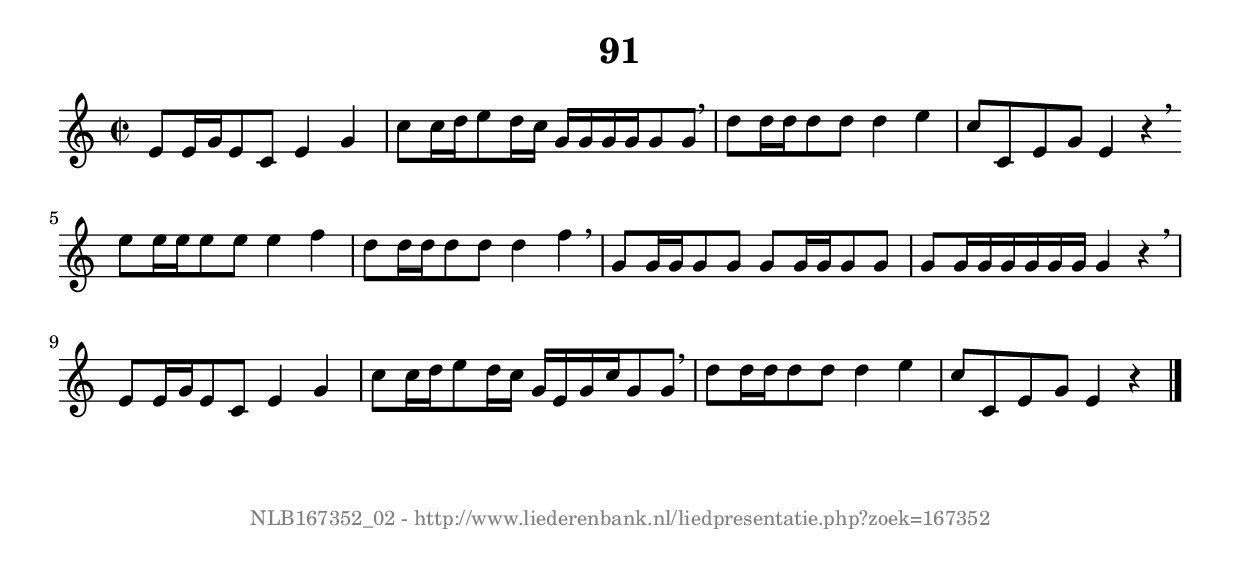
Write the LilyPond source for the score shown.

%
% produced by wce2krn 1.64 (7 June 2014)
%
\version"2.16"
#(append! paper-alist '(("long" . (cons (* 210 mm) (* 2000 mm)))))
#(set-default-paper-size "long")
sb = {\breathe}
mBreak = {\breathe }
bBreak = {\breathe }
x = {\once\override NoteHead #'style = #'cross }
gl=\glissando
itime={\override Staff.TimeSignature #'stencil = ##f }
ficta = {\once\set suggestAccidentals = ##t}
fine = {\once\override Score.RehearsalMark #'self-alignment-X = #1 \mark \markup {\italic{Fine}}}
dc = {\once\override Score.RehearsalMark #'self-alignment-X = #1 \mark \markup {\italic{D.C.}}}
dcf = {\once\override Score.RehearsalMark #'self-alignment-X = #1 \mark \markup {\italic{D.C. al Fine}}}
dcc = {\once\override Score.RehearsalMark #'self-alignment-X = #1 \mark \markup {\italic{D.C. al Coda}}}
ds = {\once\override Score.RehearsalMark #'self-alignment-X = #1 \mark \markup {\italic{D.S.}}}
dsf = {\once\override Score.RehearsalMark #'self-alignment-X = #1 \mark \markup {\italic{D.S. al Fine}}}
dsc = {\once\override Score.RehearsalMark #'self-alignment-X = #1 \mark \markup {\italic{D.S. al Coda}}}
pv = {\set Score.repeatCommands = #'((volta "1"))}
sv = {\set Score.repeatCommands = #'((volta "2"))}
tv = {\set Score.repeatCommands = #'((volta "3"))}
qv = {\set Score.repeatCommands = #'((volta "4"))}
xv = {\set Score.repeatCommands = #'((volta #f))}
\header{ tagline = ""
title = "91"
}
\score {{
\key c \major
\relative g'
{
\set melismaBusyProperties = #'()
\time 2/2
\tempo 4=120
\override Score.MetronomeMark #'transparent = ##t
\override Score.RehearsalMark #'break-visibility = #(vector #t #t #f)
e8 e16 g e8 c e4 g c8 c16 d e8 d16 c g g g g g8 g \sb d'd16 d d8 d d4 e c8 c, e g e4 r \bar ":|:" \bBreak
e'8 e16 e e8 e e4 f d8 d16 d d8 d d4 f \sb g,8 g16 g g8 g g g16 g g8 g g g16 g g g g g g4 r \mBreak \bar "|"
e8 e16 g e8 c e4 g c8 c16 d e8 d16 c g e g c g8 g \sb d'8 d16 d d8 d d4 e c8 c, e g e4 r \bar "|."
 }}
 \midi { }
 \layout {
            indent = 0.0\cm
}
}
\markup { \vspace #0 } \markup { \with-color #grey \fill-line { \center-column { \smaller "NLB167352_02 - http://www.liederenbank.nl/liedpresentatie.php?zoek=167352" } } }
